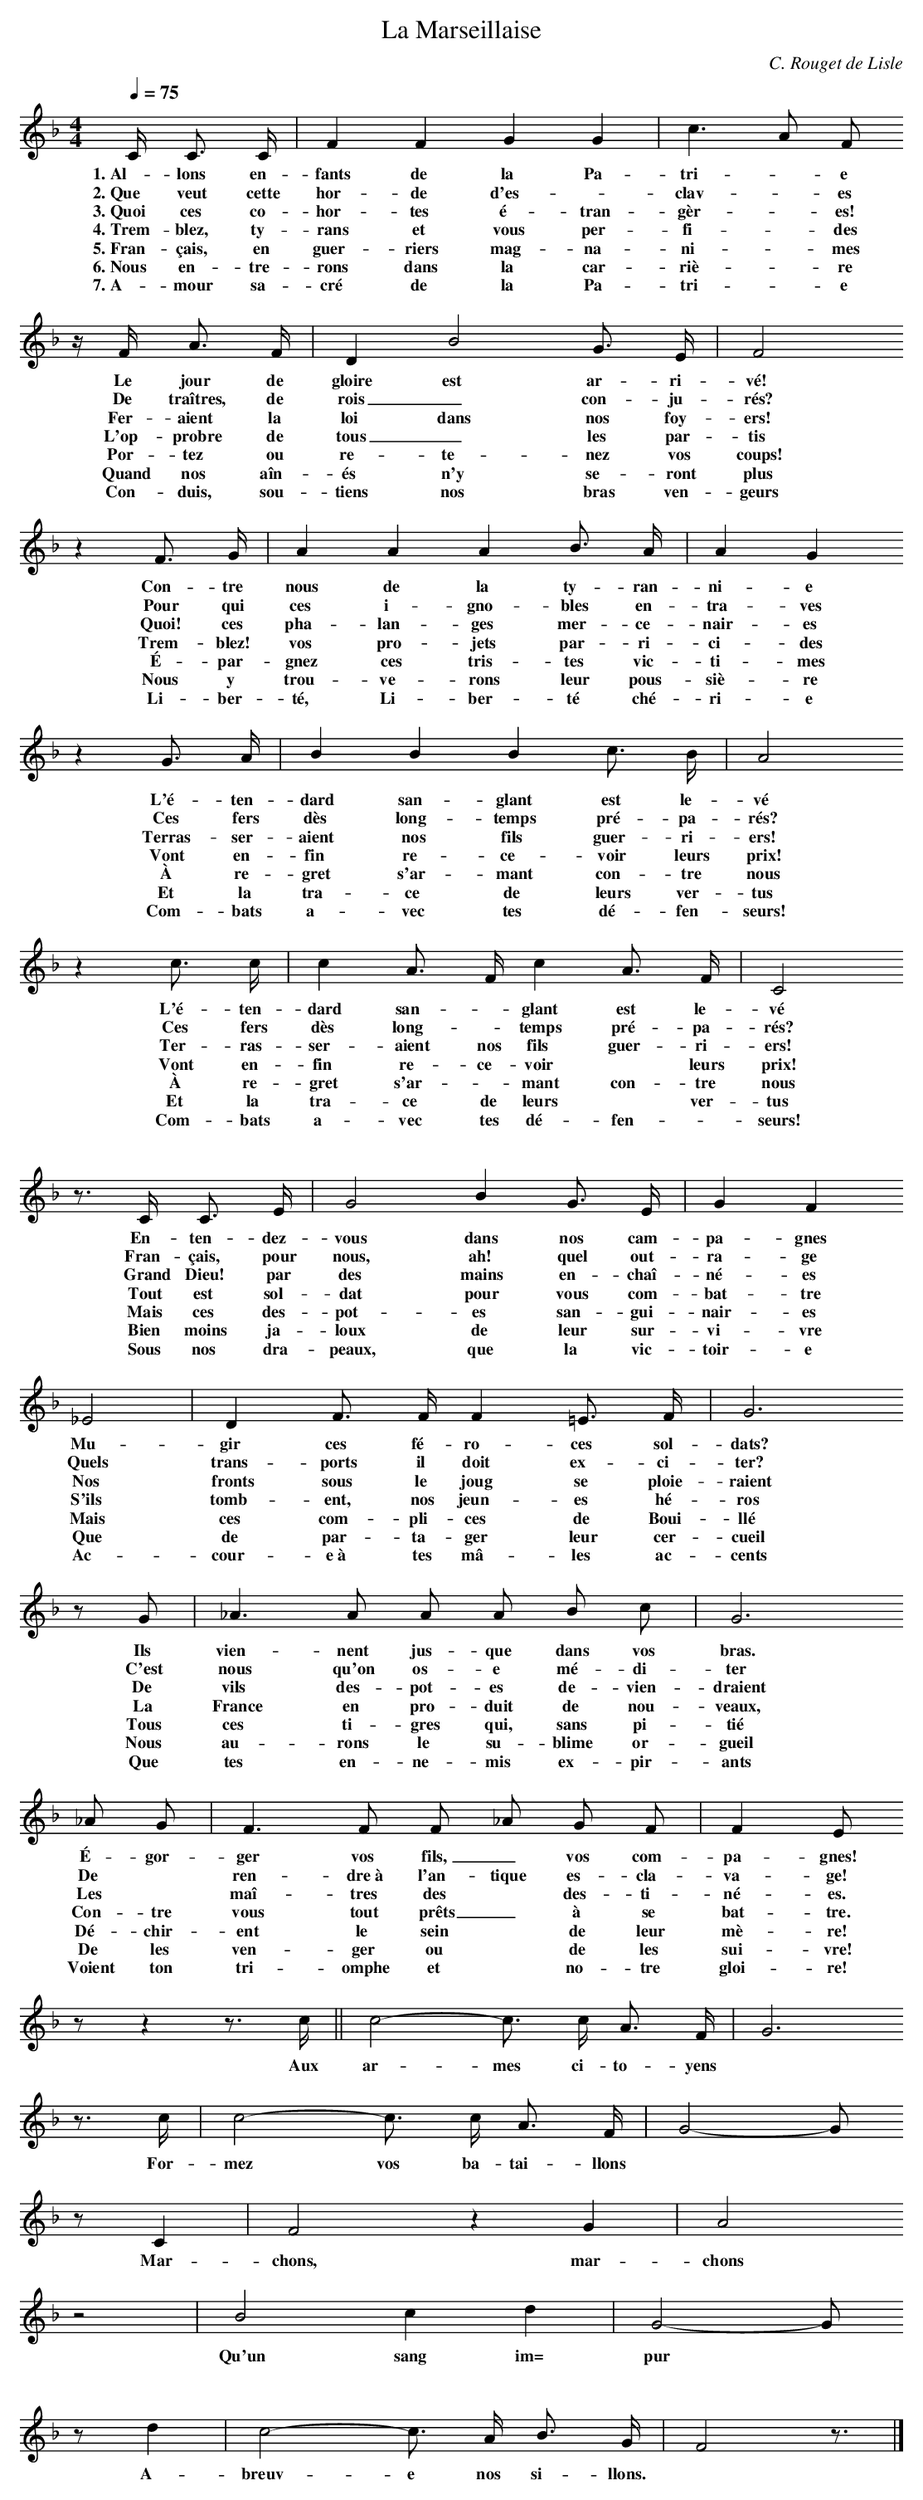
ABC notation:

X:1
T:La Marseillaise
C: C. Rouget de Lisle
M: 4/4
L: 1/8
Q:1/4=75
K:F
C/ C > C | F2 F2 G2 G2 | c3 A F
w: 1.~Al- lons en- fants de la Pa- tri- * e
w: 2.~Que veut cette hor- de d'es- * clav- * es
w: 3.~Quoi ces co- hor- tes é- tran- gèr- * es!
w: 4.~Trem- blez, ty- rans et vous per- fi- *  des
w: 5.~Fran- çais, en guer- riers mag- na- ni- * mes
w: 6.~Nous en- tre- rons dans la car- riè- * re
w: 7.~A- mour sa- cré de la Pa- tri- * e
z/ F/ A > F | D2 B4 G > E | F4
w: Le jour de gloire est ar- ri- vé!
w: De traîtres, de rois _ con- ju- rés?
w: Fer- aient la loi dans nos foy- ers!
w: L'op- probre de tous _ les par- tis
w: Por- tez ou re- te- nez vos coups!
w: Quand nos aîn- és n'y se- ront plus
w: Con- duis, sou- tiens nos bras ven- geurs
z2 F > G | A2 A2 A2 B > A | A2 G2
w: Con- tre nous de la ty- ran- ni- e
w: Pour qui ces i- gno- bles en- tra- ves
w: Quoi! ces pha- lan- ges mer- ce- nair- es
w: Trem- blez! vos pro- jets par- ri- ci- des
w: É- par- gnez ces tris- tes vic- ti- mes
w: Nous y trou- ve- rons leur pous- siè- re
w: Li- ber- té, Li- ber- té ché- ri- e
z2 G > A | B2 B2 B2 c > B | A4
w: L'é- ten- dard san- glant est le- vé
w: Ces fers dès long-  temps pré- pa- rés?
w: Terras- ser- aient nos  fils guer- ri- ers!
w: Vont en- fin re- ce- voir  leurs prix!
w: À re- gret s'ar- mant con- tre nous
w: Et la tra- ce de leurs ver- tus
w: Com- bats a- vec tes dé- fen- seurs!
z2 c > c | c2 A  > F c2 A > F | C4
w: L'é- ten- dard san- * glant est le- vé
w: Ces fers dès long-  * temps pré- pa- rés?
w: Ter- ras- ser- aient nos  fils guer- ri- ers!
w: Vont en- fin re- ce- voir * leurs prix!
w: À re- gret s'ar- * mant con- tre nous
w: Et la tra- ce de leurs * ver- tus
w: Com- bats a- vec tes dé- fen- * seurs!
z3/2 C/ C > E | G4 B2 G > E | G2 F2
w: En- ten- dez- vous dans nos cam- pa- gnes
w: Fran- çais, pour nous, ah! quel out- ra- ge
w: Grand Dieu! par des mains en- chaî- né- es
w: Tout est sol- dat pour vous com- bat- tre
w: Mais ces des- pot- es san- gui- nair- es
w: Bien moins ja- loux de leur sur- vi- vre
w: Sous nos dra- peaux, que la vic- toir- e
_E4 | D2 F > F F2 =E > F | G6
w: Mu- gir ces fé- ro- ces sol- dats?
w: Quels trans- ports il doit ex- ci- ter?
w: Nos fronts sous le joug se ploie- raient
w: S'ils  tomb- ent, nos jeun- es hé- ros
w: Mais ces com- pli- ces de Boui- llé
w: Que de par- ta- ger leur cer- cueil
w: Ac- cour- e~à tes mâ- les ac- cents
z G | _A3 A A A B c | G6
w: Ils vien- nent jus- que dans vos bras.
w: C'est nous qu'on os- e mé- di- ter
w: De vils des- pot- es de- vien- draient
w: La France en pro- duit de nou- veaux,
w: Tous ces ti- gres qui, sans pi- tié
w: Nous au- rons le su- blime or- gueil
w: Que tes en- ne- mis ex- pir- ants
_A G | F3 F F _A G F | F2 E
w: É- gor- ger vos fils, _ vos com- pa- gnes!
w: De * ren- dre~à l'an- tique es- cla- va- ge!
w: Les * maî- tres des * des- ti- né- es.
w: Con- tre vous tout prêts _ à se bat- tre.
w: Dé- chir- ent le sein * de leur mè- re!
w: De les ven- ger ou * de les sui- vre!
w: Voient ton tri- omphe et * no- tre gloi- re!
z z2 z3/2 c/ || c4 - c > c A > F | G6
w:       Aux ar- mes ci- to- yens
z3/2 c/ | c4 - c > c A > F | G4 - G
w:       For- mez vos ba- tai- llons
z C2 | F4 z2 G2 | A4
w:       Mar- chons, mar- chons
z4 | B4 c2 d2 | G4 - G
w:       Qu'un sang im= pur
z d2 | c4-c > A B > G | F4 z3/2 |]
w:       A- breuv- e nos si- llons.
